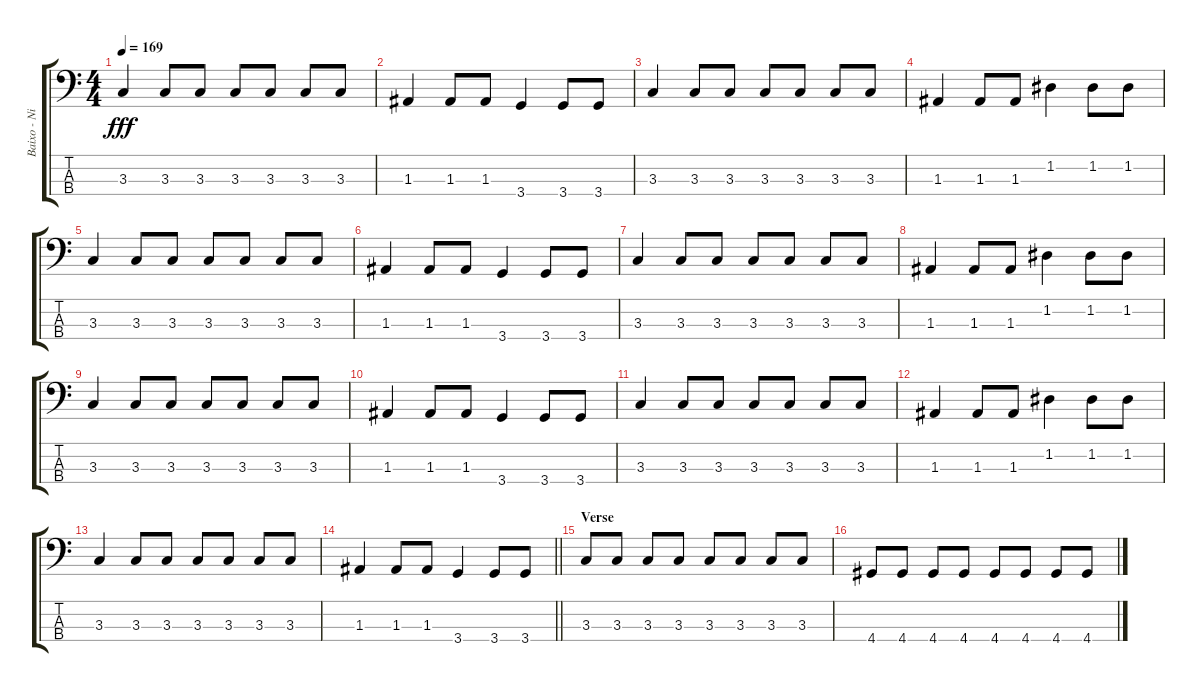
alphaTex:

\track ("Baixo - Nikola" "Baixo - Ni") {instrument electricbasspick}
\staff {score tabs}
\tuning (G2 D2 A1 E1) {hide}
\ts (4 4)
\tempo 169
\clef f4
\ks c
3.3.4{dy fff} 3.3.8 3.3.8 3.3.8 3.3.8 3.3.8 3.3.8 |
1.3.4 1.3.8 1.3.8 3.4.4 3.4.8 3.4.8 |
3.3.4 3.3.8 3.3.8 3.3.8 3.3.8 3.3.8 3.3.8 |
1.3.4 1.3.8 1.3.8 1.2.4 1.2.8 1.2.8 |
3.3.4 3.3.8 3.3.8 3.3.8 3.3.8 3.3.8 3.3.8 |
1.3.4 1.3.8 1.3.8 3.4.4 3.4.8 3.4.8 |
3.3.4 3.3.8 3.3.8 3.3.8 3.3.8 3.3.8 3.3.8 |
1.3.4 1.3.8 1.3.8 1.2.4 1.2.8 1.2.8 |
3.3.4 3.3.8 3.3.8 3.3.8 3.3.8 3.3.8 3.3.8 |
1.3.4 1.3.8 1.3.8 3.4.4 3.4.8 3.4.8 |
3.3.4 3.3.8 3.3.8 3.3.8 3.3.8 3.3.8 3.3.8 |
1.3.4 1.3.8 1.3.8 1.2.4 1.2.8 1.2.8 |
3.3.4 3.3.8 3.3.8 3.3.8 3.3.8 3.3.8 3.3.8 |
\barLineRight lightlight
1.3.4 1.3.8 1.3.8 3.4.4 3.4.8 3.4.8 |
\section ("" "Verse")
3.3.8 3.3.8 3.3.8 3.3.8 3.3.8 3.3.8 3.3.8 3.3.8 |
4.4.8 4.4.8 4.4.8 4.4.8 4.4.8 4.4.8 4.4.8 4.4.8
